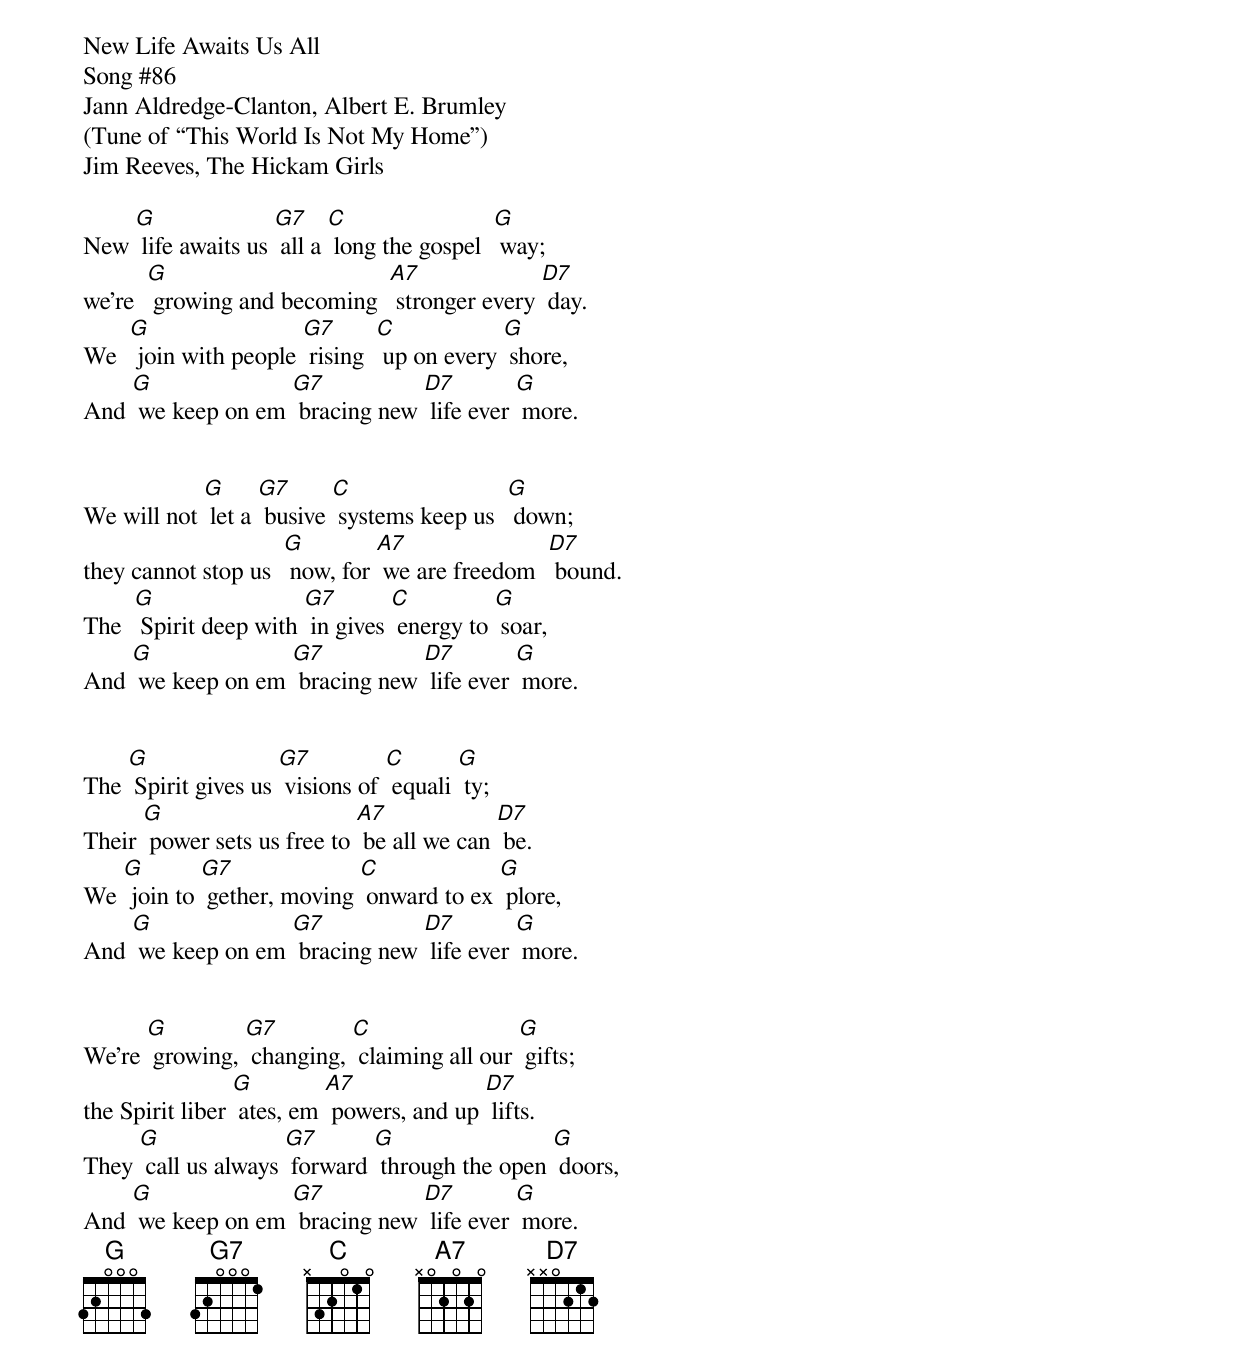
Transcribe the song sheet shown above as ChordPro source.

New Life Awaits Us All
Song #86
Jann Aldredge-Clanton, Albert E. Brumley
(Tune of “This World Is Not My Home”)
Jim Reeves, The Hickam Girls

New [G] life awaits us [G7] all a [C] long the gospel  [G] way;
we’re  [G] growing and becoming  [A7] stronger every [D7] day.
We  [G] join with people [G7] rising  [C] up on every [G] shore,
And [G] we keep on em [G7] bracing new [D7] life ever [G] more.


We will not [G] let a [G7] busive [C] systems keep us  [G] down;
they cannot stop us  [G] now, for [A7] we are freedom  [D7] bound.
The  [G] Spirit deep with [G7] in gives [C] energy to [G] soar,
And [G] we keep on em [G7] bracing new [D7] life ever [G] more.


The [G] Spirit gives us [G7] visions of [C] equali [G] ty;
Their [G] power sets us free to [A7] be all we can [D7] be.
We [G] join to [G7] gether, moving [C] onward to ex [G] plore,
And [G] we keep on em [G7] bracing new [D7] life ever [G] more.


We’re [G] growing, [G7] changing, [C] claiming all our [G] gifts;
the Spirit liber [G] ates, em [A7] powers, and up [D7] lifts.
They [G] call us always [G7] forward [G] through the open [G] doors,
And [G] we keep on em [G7] bracing new [D7] life ever [G] more.
